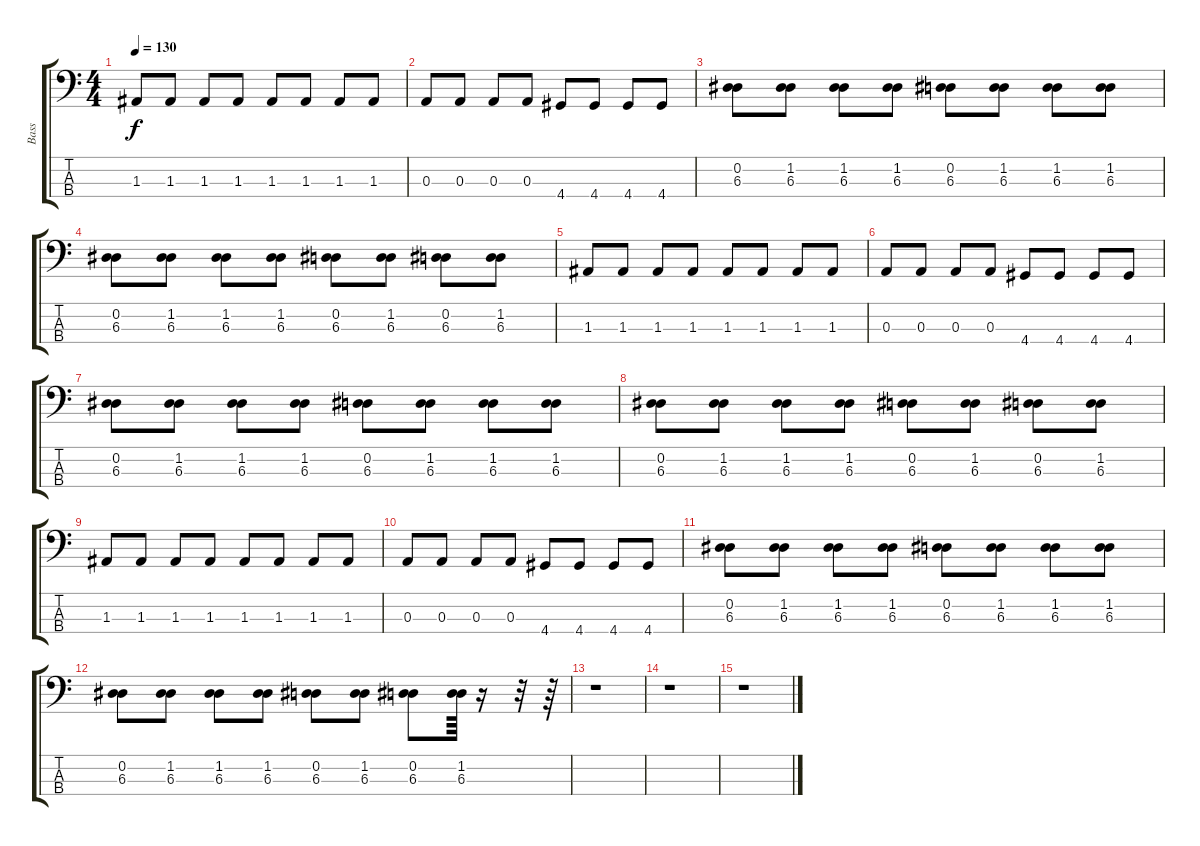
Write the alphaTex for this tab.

\track ("Bass" "Bass") {instrument electricbasspick}
\staff {score tabs}
\tuning (G2 D2 A1 E1) {hide}
\ts (4 4)
\tempo 130
\clef f4
\ks c
1.3.8{dy f} 1.3.8 1.3.8 1.3.8 1.3.8 1.3.8 1.3.8 1.3.8 |
0.3.8 0.3.8 0.3.8 0.3.8 4.4.8 4.4.8 4.4.8 4.4.8 |
(0.2 6.3).8 (1.2 6.3).8 (1.2 6.3).8 (1.2 6.3).8 (0.2 6.3).8 (1.2 6.3).8 (1.2 6.3).8 (1.2 6.3).8 |
(0.2 6.3).8 (1.2 6.3).8 (1.2 6.3).8 (1.2 6.3).8 (0.2 6.3).8 (1.2 6.3).8 (0.2 6.3).8 (1.2 6.3).8 |
1.3.8 1.3.8 1.3.8 1.3.8 1.3.8 1.3.8 1.3.8 1.3.8 |
0.3.8 0.3.8 0.3.8 0.3.8 4.4.8 4.4.8 4.4.8 4.4.8 |
(0.2 6.3).8 (1.2 6.3).8 (1.2 6.3).8 (1.2 6.3).8 (0.2 6.3).8 (1.2 6.3).8 (1.2 6.3).8 (1.2 6.3).8 |
(0.2 6.3).8 (1.2 6.3).8 (1.2 6.3).8 (1.2 6.3).8 (0.2 6.3).8 (1.2 6.3).8 (0.2 6.3).8 (1.2 6.3).8 |
1.3.8 1.3.8 1.3.8 1.3.8 1.3.8 1.3.8 1.3.8 1.3.8 |
0.3.8 0.3.8 0.3.8 0.3.8 4.4.8 4.4.8 4.4.8 4.4.8 |
(0.2 6.3).8 (1.2 6.3).8 (1.2 6.3).8 (1.2 6.3).8 (0.2 6.3).8 (1.2 6.3).8 (1.2 6.3).8 (1.2 6.3).8 |
(0.2 6.3).8 (1.2 6.3).8 (1.2 6.3).8 (1.2 6.3).8 (0.2 6.3).8 (1.2 6.3).8 (0.2 6.3).8 (1.2 6.3).64 r.16 r.32 r.64 |
r.1 |
r.1 |
r.1
